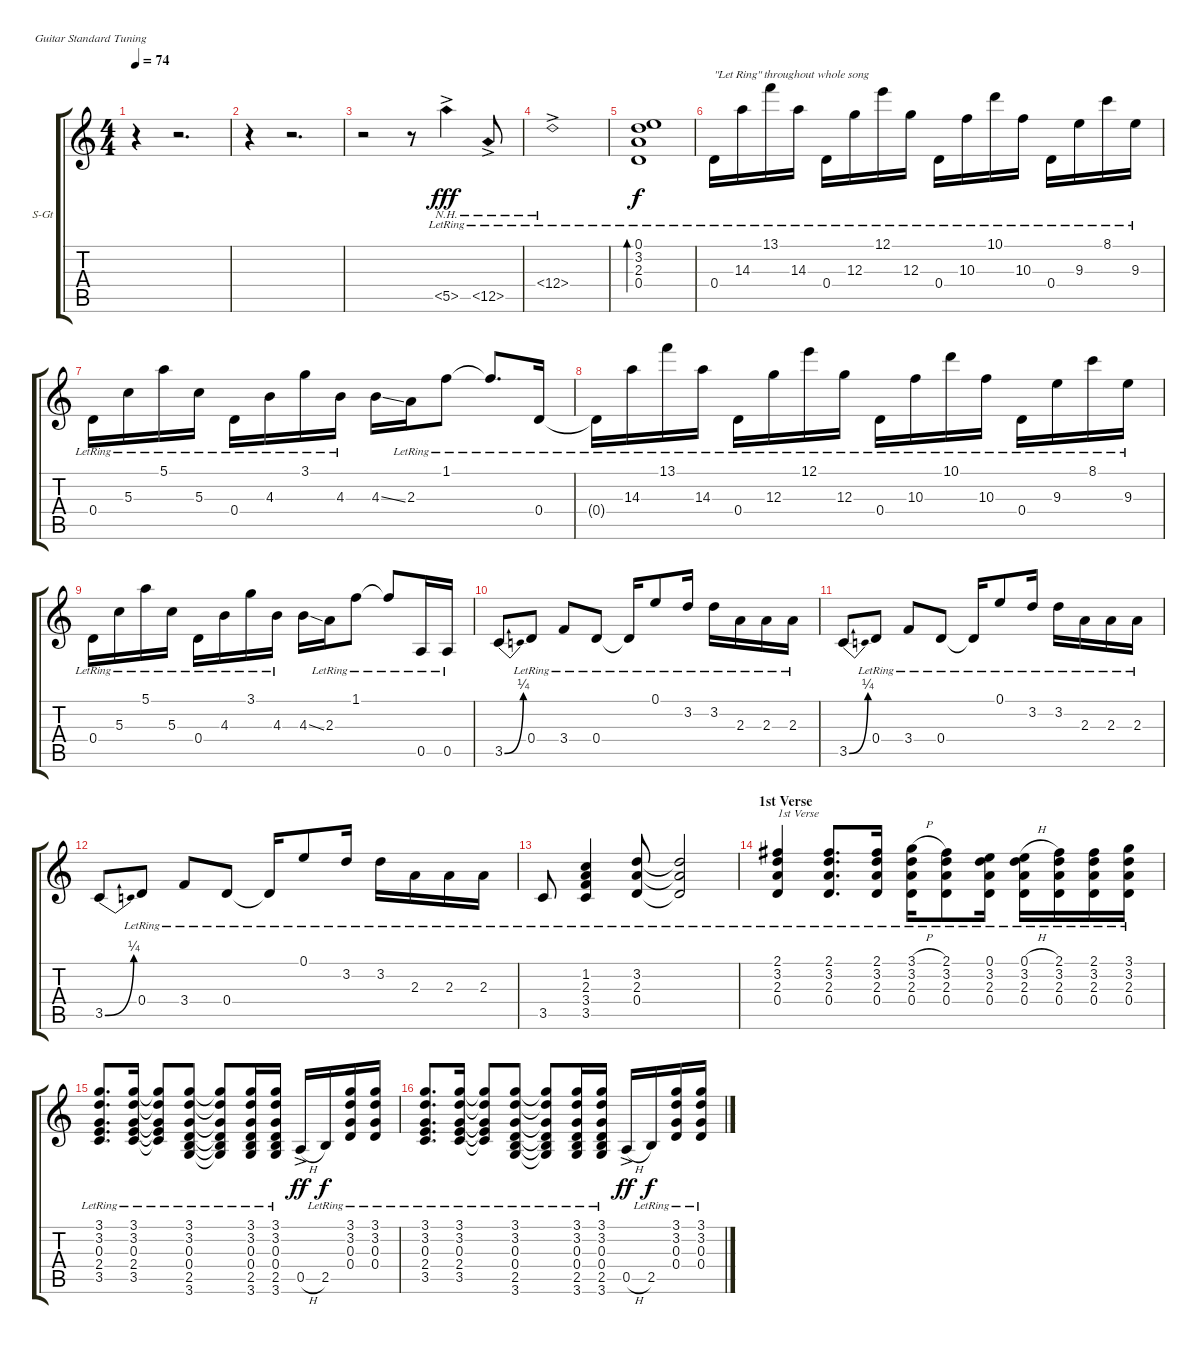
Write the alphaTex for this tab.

\bracketExtendMode groupsimilarinstruments
\firstSystemTrackNameOrientation horizontal
\otherSystemsTrackNameOrientation horizontal
\track ("12 String Acoustic" "S-Gt") {instrument acousticguitarsteel}
\staff {score tabs}
\tuning (E4 B3 G3 D3 A2 E2)
\ts (4 4)
\tempo 74
\clef g2
\ks c
r.4{dy fff instrument acousticguitarsteel} r.2{d} |
r.4 r.2{d} |
r.2 r.8 5.5{nh ac lr}.4 12.5{nh ac lr}.8 |
12.4{nh ac lr}.1 |
(0.1{lr} 3.2{lr} 2.3{lr} 0.4{lr}).1{bd 120 dy f} |
0.4{lr}.16{txt "\"Let Ring\" throughout whole song"} 14.3{lr}.16 13.1{lr}.16 14.3{lr}.16 0.4{lr}.16 12.3{lr}.16 12.1{lr}.16 12.3{lr}.16 0.4{lr}.16 10.3{lr}.16 10.1{lr}.16 10.3{lr}.16 0.4{lr}.16 9.3{lr}.16 8.1{lr}.16 9.3{lr}.16 |
0.4{lr}.16 5.3{lr}.16 5.1{lr}.16 5.3{lr}.16 0.4{lr}.16 4.3{lr}.16 3.1{lr}.16 4.3{lr}.16 4.3{ss}.16 2.3{lr}.16 1.1{lr}.8 1.1{lr t}.8{d} 0.4{lr}.16 |
0.4{lr t}.16 14.3{lr}.16 13.1{lr}.16 14.3{lr}.16 0.4{lr}.16 12.3{lr}.16 12.1{lr}.16 12.3{lr}.16 0.4{lr}.16 10.3{lr}.16 10.1{lr}.16 10.3{lr}.16 0.4{lr}.16 9.3{lr}.16 8.1{lr}.16 9.3{lr}.16 |
0.4{lr}.16 5.3{lr}.16 5.1{lr}.16 5.3{lr}.16 0.4{lr}.16 4.3{lr}.16 3.1{lr}.16 4.3{lr}.16 4.3{ss}.16 2.3{lr}.16 1.1{lr}.8 1.1{lr t}.8 0.5{lr}.16 0.5{lr}.16 |
3.5{be (bend 0 0 60 1)}.8 0.4{lr}.8 3.4{lr}.8 0.4{lr}.8 0.4{lr t}.16 0.1{lr}.8 3.2{lr}.16 3.2{lr}.16 2.3{lr}.16 2.3{lr}.16 2.3{lr}.16 |
3.5{be (bend 0 0 60 1)}.8 0.4{lr}.8 3.4{lr}.8 0.4{lr}.8 0.4{lr t}.16 0.1{lr}.8 3.2{lr}.16 3.2{lr}.16 2.3{lr}.16 2.3{lr}.16 2.3{lr}.16 |
3.5{be (bend 0 0 60 1)}.8 0.4{lr}.8 3.4{lr}.8 0.4{lr}.8 0.4{lr t}.16 0.1{lr}.8 3.2{lr}.16 3.2{lr}.16 2.3{lr}.16 2.3{lr}.16 2.3{lr}.16 |
3.5{lr}.8 (1.2{lr} 2.3{lr} 3.4{lr} 3.5{lr}).4 (3.2{lr} 2.3{lr} 0.4{lr}).8 (3.2{lr t} 2.3{lr t} 0.4{lr t}).2 |
\section ("" "1st Verse")
(2.1{lr} 3.2{lr} 2.3{lr} 0.4{lr}).4{txt "1st Verse"} (2.1{lr} 3.2{lr} 2.3{lr} 0.4{lr}).8{d} (2.1{lr} 3.2{lr} 2.3{lr} 0.4{lr}).16 (3.1{h} 3.2{lr} 2.3{lr} 0.4{lr}).16 (2.1{lr} 3.2{lr} 2.3{lr} 0.4{lr}).8 (0.1{lr} 3.2{lr} 2.3{lr} 0.4{lr}).16 (0.1{h} 3.2{lr} 2.3{lr} 0.4{lr}).16 (2.1{lr} 3.2{lr} 2.3{lr} 0.4{lr}).16 (2.1{lr} 3.2{lr} 2.3{lr} 0.4{lr}).16 (3.1{lr} 3.2{lr} 2.3{lr} 0.4{lr}).16 |
(3.1{lr} 3.2{lr} 0.3{lr} 2.4{lr} 3.5{lr}).8{d} (3.1{lr} 3.2{lr} 0.3{lr} 2.4{lr} 3.5{lr}).16 (3.1{lr t} 3.2{lr t} 0.3{lr t} 2.4{lr t} 3.5{lr t}).8 (3.1{lr} 3.2{lr} 0.3{lr} 0.4{lr} 2.5{lr} 3.6{lr}).8 (3.1{lr t} 3.2{lr t} 0.3{lr t} 0.4{lr t} 2.5{lr t} 3.6{lr t}).8 (3.1{lr} 3.2{lr} 0.3{lr} 0.4{lr} 2.5{lr} 3.6{lr}).16 (3.1{lr} 3.2{lr} 0.3{lr} 0.4{lr} 2.5{lr} 3.6{lr}).16 0.5{h ac}.16{dy ff} 2.5{lr}.16{dy f} (3.1{lr} 3.2{lr} 0.3{lr} 0.4{lr}).16 (3.1{lr} 3.2{lr} 0.3{lr} 0.4{lr}).16 |
(3.1{lr} 3.2{lr} 0.3{lr} 2.4{lr} 3.5{lr}).8{d} (3.1{lr} 3.2{lr} 0.3{lr} 2.4{lr} 3.5{lr}).16 (3.1{lr t} 3.2{lr t} 0.3{lr t} 2.4{lr t} 3.5{lr t}).8 (3.1{lr} 3.2{lr} 0.3{lr} 0.4{lr} 2.5{lr} 3.6{lr}).8 (3.1{lr t} 3.2{lr t} 0.3{lr t} 0.4{lr t} 2.5{lr t} 3.6{lr t}).8 (3.1{lr} 3.2{lr} 0.3{lr} 0.4{lr} 2.5{lr} 3.6{lr}).16 (3.1{lr} 3.2{lr} 0.3{lr} 0.4{lr} 2.5{lr} 3.6{lr}).16 0.5{h ac}.16{dy ff} 2.5{lr}.16{dy f} (3.1{lr} 3.2{lr} 0.3{lr} 0.4{lr}).16 (3.1{lr} 3.2{lr} 0.3{lr} 0.4{lr}).16
